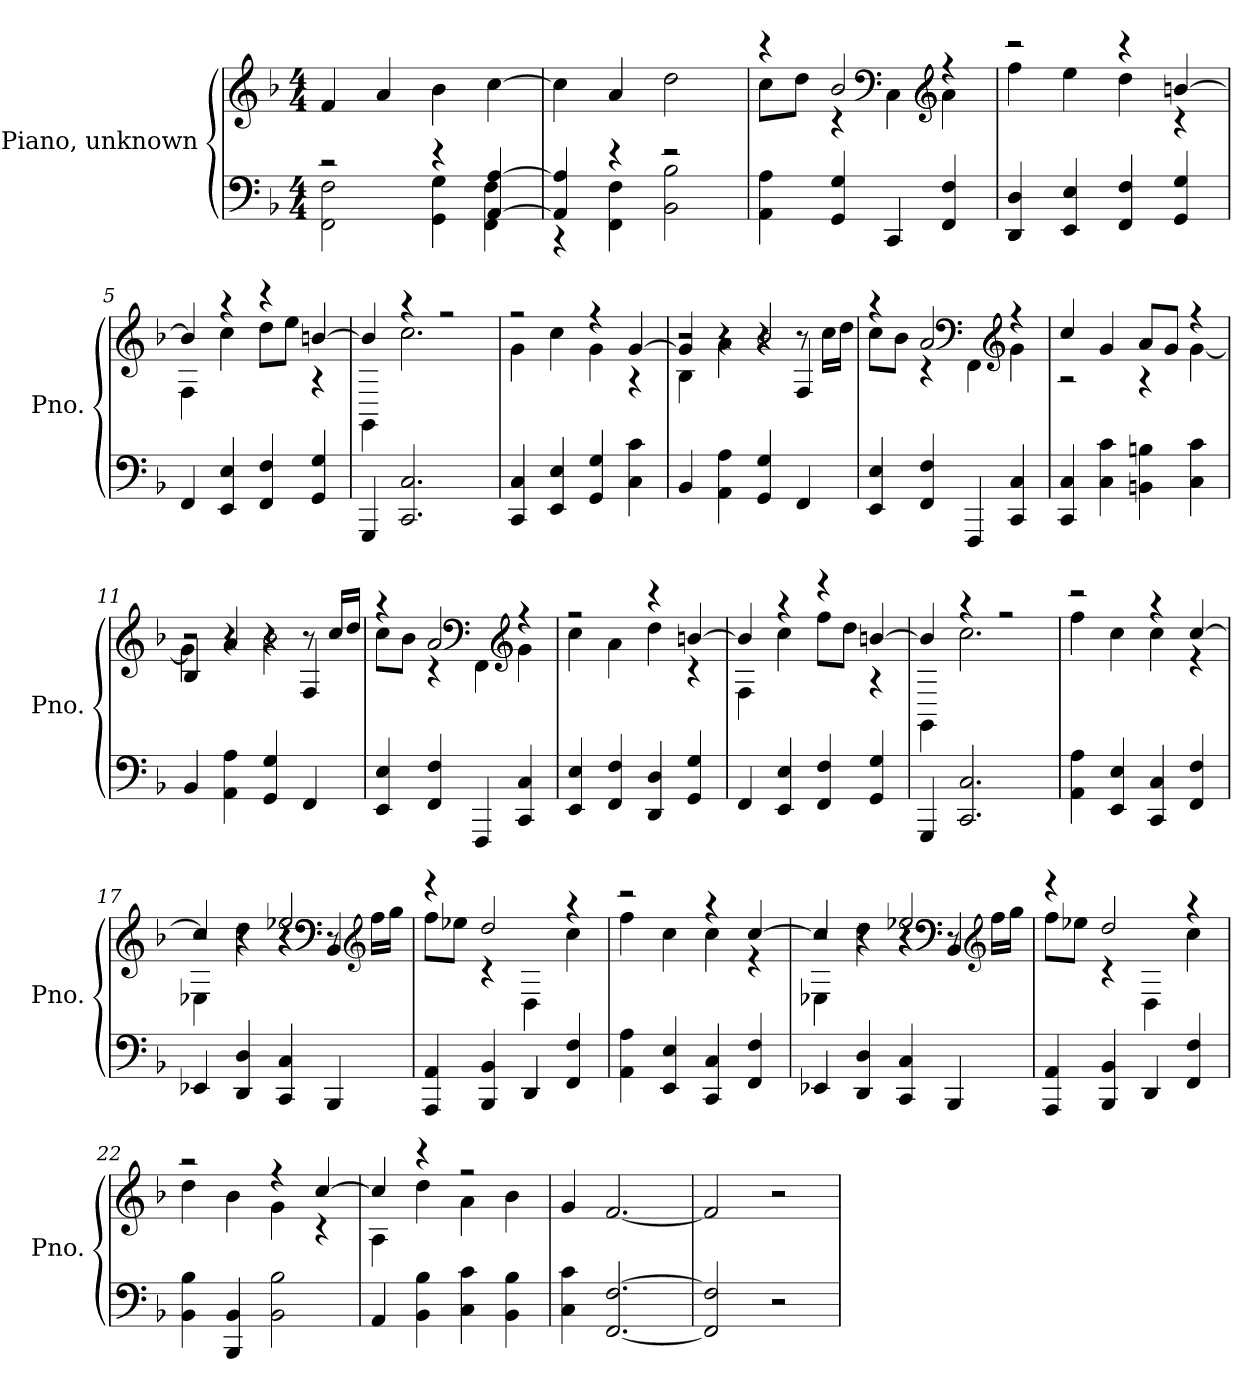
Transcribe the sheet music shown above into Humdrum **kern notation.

**kern	**kern
*part1	*part1
*staff2	*staff1
*I"Piano, unknown	*
*I'Pno.	*
*clefF4	*clefG2
*k[b-]	*k[b-]
*M4/4	*M4/4
*MM120	*MM120
=1	=1
*^	*
2r	2FF\ 2F\	4f/
.	.	4a/
4r	4GG\ 4G\	4b-\
[4AA/ [4A/	4FF\ 4F\	[4cc\
=2	=2	=2
4AA/] 4A/]	4r	4cc\]
4r	4FF\ 4F\	4a/
2r	2BB-\ 2B-\	2dd\
*v	*v	*
=3	=3
*	*^
4AA\ 4A\	4r	8cc\L
.	.	8dd\J
4GG/ 4G/	2b-/	4r
*	*clefF4	*
4CC/	.	4C\
*	*clefG2	*
4FF/ 4F/	4r	4a\
=4	=4	=4
4DD/ 4D/	2r	4ff\
4EE/ 4E/	.	4ee\
4FF/ 4F/	4r	4dd\
4GG/ 4G/	[4bn/	4r
=5	=5	=5
4FF/	4b/]	4F\
4EE/ 4E/	4r	4cc\
4FF/ 4F/	4r	8dd\L
.	.	8ee\J
4GG/ 4G/	[4bn/	4r
=6	=6	=6
4GGG/	4b/]	4GG\
2.CC/ 2.C/	4r	2.cc\
.	2r	.
=7	=7	=7
4CC/ 4C/	2r	4g\
4EE/ 4E/	.	4cc\
4GG/ 4G/	4r	4g\
4C\ 4c\	[4g/	4r
!!LO:LB:g=z
=8	=8	=8
*	*	*^
4BB-/	4g/]	4B-\	2r
4AA\ 4A\	4r	4a\	.
4GG/ 4G/	2b-/	4r	4r
4FF/	.	8r	4F/
.	.	16cc\LL	.
.	.	16dd\JJ	.
*	*	*v	*v
=9	=9	=9
4EE/ 4E/	4r	8cc\L
.	.	8b-\J
4FF/ 4F/	2a/	4r
*	*clefF4	*
4FFF/	.	4FF\
*	*clefG2	*
4CC/ 4C/	4r	4g\
=10	=10	=10
4CC/ 4C/	4cc/	2r
4C\ 4c\	4g/	.
4BBn\ 4Bn\	8a/L	4r
.	8g/J	.
4C\ 4c\	4r	[4g\
=11	=11	=11
*	*	*^
4BB-/	4B-/	4g\]	2r
4AA\ 4A\	4a/	4r	.
4GG/ 4G/	4r	2b-\	4r
4FF/	8r	.	4F/
.	16cc/LL	.	.
.	16dd/JJ	.	.
*	*	*v	*v
=12	=12	=12
4EE/ 4E/	4r	8cc\L
.	.	8b-\J
4FF/ 4F/	2a/	4r
*	*clefF4	*
4FFF/	.	4FF\
*	*clefG2	*
4CC/ 4C/	4r	4g\
=13	=13	=13
4EE/ 4E/	2r	4cc\
4FF/ 4F/	.	4a\
4DD/ 4D/	4r	4dd\
4GG/ 4G/	[4bn/	4r
!!LO:LB:g=z	!!
=14	=14	=14
4FF/	4b/]	4F\
4EE/ 4E/	4r	4cc\
4FF/ 4F/	4r	8ff\L
.	.	8dd\J
4GG/ 4G/	[4bn/	4r
=15	=15	=15
4GGG/	4b/]	4GG\
2.CC/ 2.C/	4r	2.cc\
.	2r	.
=16	=16	=16
4AA\ 4A\	2r	4ff\
4EE/ 4E/	.	4cc\
4CC/ 4C/	4r	4cc\
4FF/ 4F/	[4cc/	4r
=17	=17	=17
*	*	*^
4EE-X/	4cc/]	4E-X\	2r
4DD/ 4D/	4r	4dd\	.
4CC/ 4C/	2ee-X/	4r	4r
*	*clefF4	*	*
4BBB-/	.	8r	4BB-/
*	*clefG2	*	*
.	.	16ff\LL	.
.	.	16gg\JJ	.
*	*	*v	*v
=18	=18	=18
4AAA/ 4AA/	4r	8ff\L
.	.	8ee-X\J
4BBB-/ 4BB-/	2dd/	4r
4DD/	.	4D\
4FF/ 4F/	4r	4cc\
=19	=19	=19
4AA\ 4A\	2r	4ff\
4EE/ 4E/	.	4cc\
4CC/ 4C/	4r	4cc\
4FF/ 4F/	[4cc/	4r
!!LO:LB:g=z
=20	=20	=20
*	*	*^
4EE-X/	4cc/]	4E-X\	2r
4DD/ 4D/	4r	4dd\	.
4CC/ 4C/	2ee-X/	4r	4r
*	*clefF4	*	*
4BBB-/	.	8r	4BB-/
*	*clefG2	*	*
.	.	16ff\LL	.
.	.	16gg\JJ	.
*	*	*v	*v
=21	=21	=21
4AAA/ 4AA/	4r	8ff\L
.	.	8ee-X\J
4BBB-/ 4BB-/	2dd/	4r
4DD/	.	4D\
4FF/ 4F/	4r	4cc\
=22	=22	=22
4BB-\ 4B-\	2r	4dd\
4BBB-/ 4BB-/	.	4b-\
2BB-\ 2B-\	4r	4g\
.	[4cc/	4r
=23	=23	=23
4AA/	4cc/]	4A\
4BB-\ 4B-\	4r	4dd\
4C\ 4c\	2r	4a\
4BB-\ 4B-\	.	4b-\
*	*v	*v
=24	=24
4C\ 4c\	4g/
[2.FF/ [2.F/	[2.f/
=25	=25
2FF/] 2F/]	2f/]
2r	2r
=	=
*-	*-
